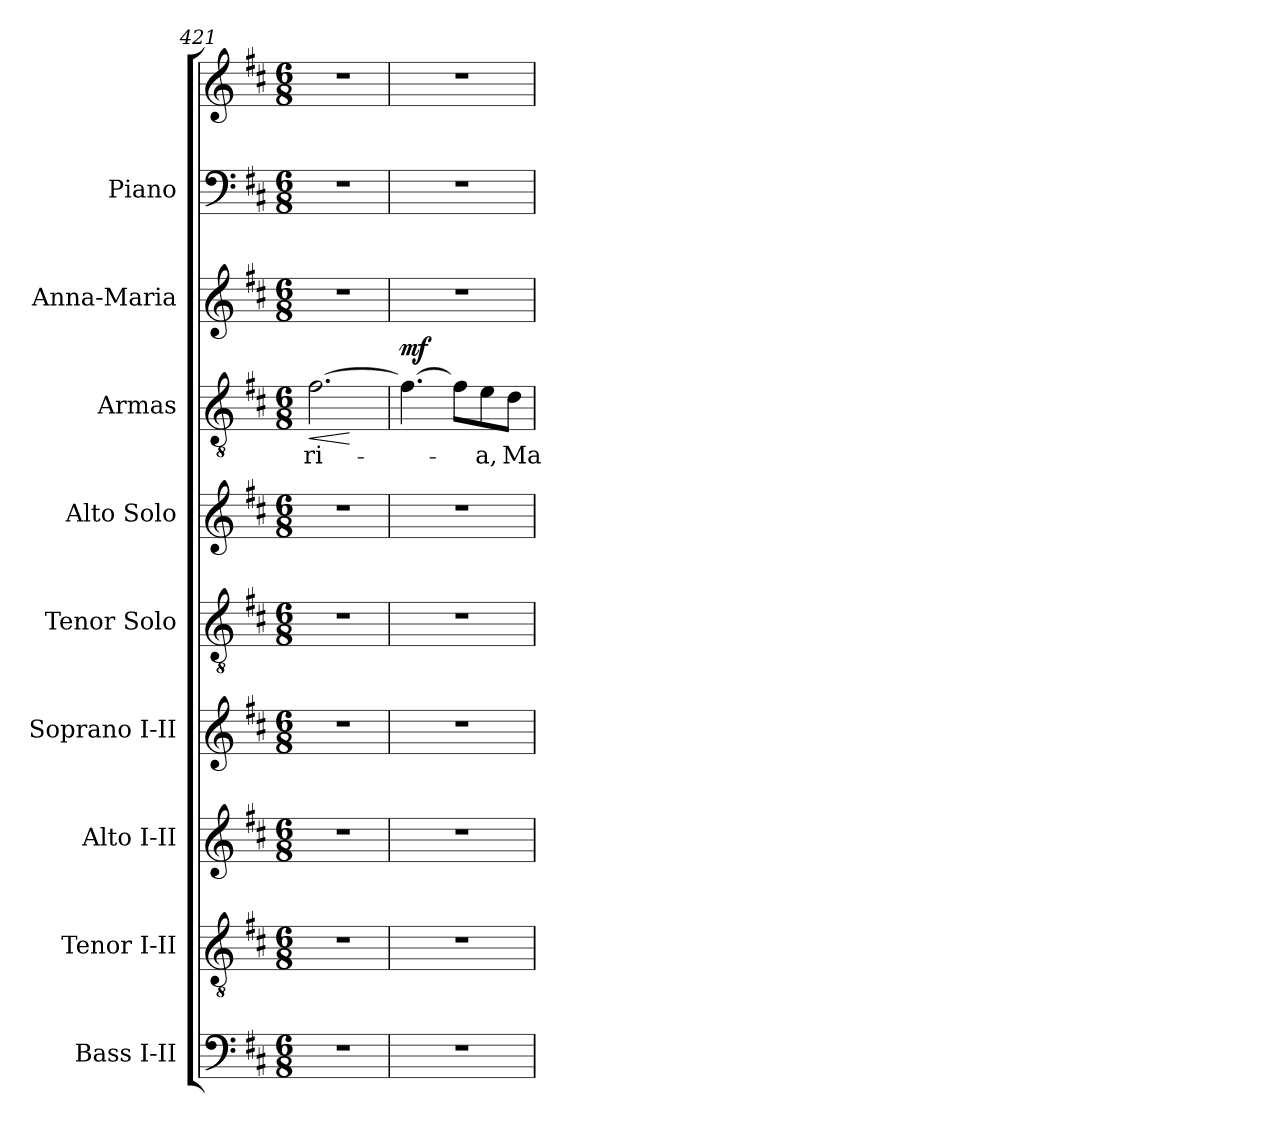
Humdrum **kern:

**kern	**kern	**kern	**kern	**kern	**kern	**kern	**text	**dynam	**kern	**kern	**kern
*part9	*part8	*part7	*part6	*part5	*part4	*part3	*part3	*part3	*part2	*part1	*part1
*staff10	*staff9	*staff8	*staff7	*staff6	*staff5	*staff4	*staff4	*staff4	*staff3	*staff2	*staff1
*I"Bass I-II	*I"Tenor I-II	*I"Alto I-II	*I"Soprano I-II	*I"Tenor Solo	*I"Alto Solo	*I"Armas	*	*	*I"Anna-Maria	*I"Piano	*
*I'B.	*I'T.	*I'A.	*I'S.	*I'T. Solo	*I'A. Solo	*I'Armas	*	*	*I'A-M	*I'Pno.	*
*clefF4	*clefGv2	*clefG2	*clefG2	*clefGv2	*clefG2	*clefGv2	*	*	*clefG2	*clefF4	*clefG2
*	*ITrd7c12	*	*	*ITrd7c12	*	*ITrd7c12	*	*	*	*	*
*k[f#c#]	*k[f#c#]	*k[f#c#]	*k[f#c#]	*k[f#c#]	*k[f#c#]	*k[f#c#]	*	*	*k[f#c#]	*k[f#c#]	*k[f#c#]
*D:	*D:	*D:	*D:	*D:	*D:	*D:	*	*	*D:	*D:	*D:
*M6/8	*M6/8	*M6/8	*M6/8	*M6/8	*M6/8	*M6/8	*	*	*M6/8	*M6/8	*M6/8
=421	=421	=421	=421	=421	=421	=421	=421	=421	=421	=421	=421
!LO:N:vis=1	!LO:N:vis=1	!LO:N:vis=1	!LO:N:vis=1	!LO:N:vis=1	!LO:N:vis=1	!	!	!	!	!	!
!	!	!	!	!	!	!	!LO:LY:b:color=#000000	!LO:HP:b	!LO:N:vis=1	!LO:N:vis=1	!LO:N:vis=1
2.r	2.r	2.r	2.r	2.r	2.r	[>2.F#i\	ri-	<	2.r	2.r	2.r
.	.	.	.	.	.	.	.	[	.	.	.
=422	=422	=422	=422	=422	=422	=422	=422	=422	=422	=422	=422
!LO:N:vis=1	!LO:N:vis=1	!LO:N:vis=1	!LO:N:vis=1	!LO:N:vis=1	!LO:N:vis=1	!	!	!	!LO:N:vis=1	!LO:N:vis=1	!LO:N:vis=1
2.r	2.r	2.r	2.r	2.r	2.r	4.F#i\_>	.	mf	2.r	2.r	2.r
.	.	.	.	.	.	8F#i\L]	.	.	.	.	.
!	!	!	!	!	!	!	!LO:LY:b:color=#000000	!	!	!	!
.	.	.	.	.	.	8Ei\	-a,	.	.	.	.
!	!	!	!	!	!	!	!LO:LY:b:color=#000000	!	!	!	!
.	.	.	.	.	.	8Di\J	Ma-	.	.	.	.
=	=	=	=	=	=	=	=	=	=	=	=
*-	*-	*-	*-	*-	*-	*-	*-	*-	*-	*-	*-
